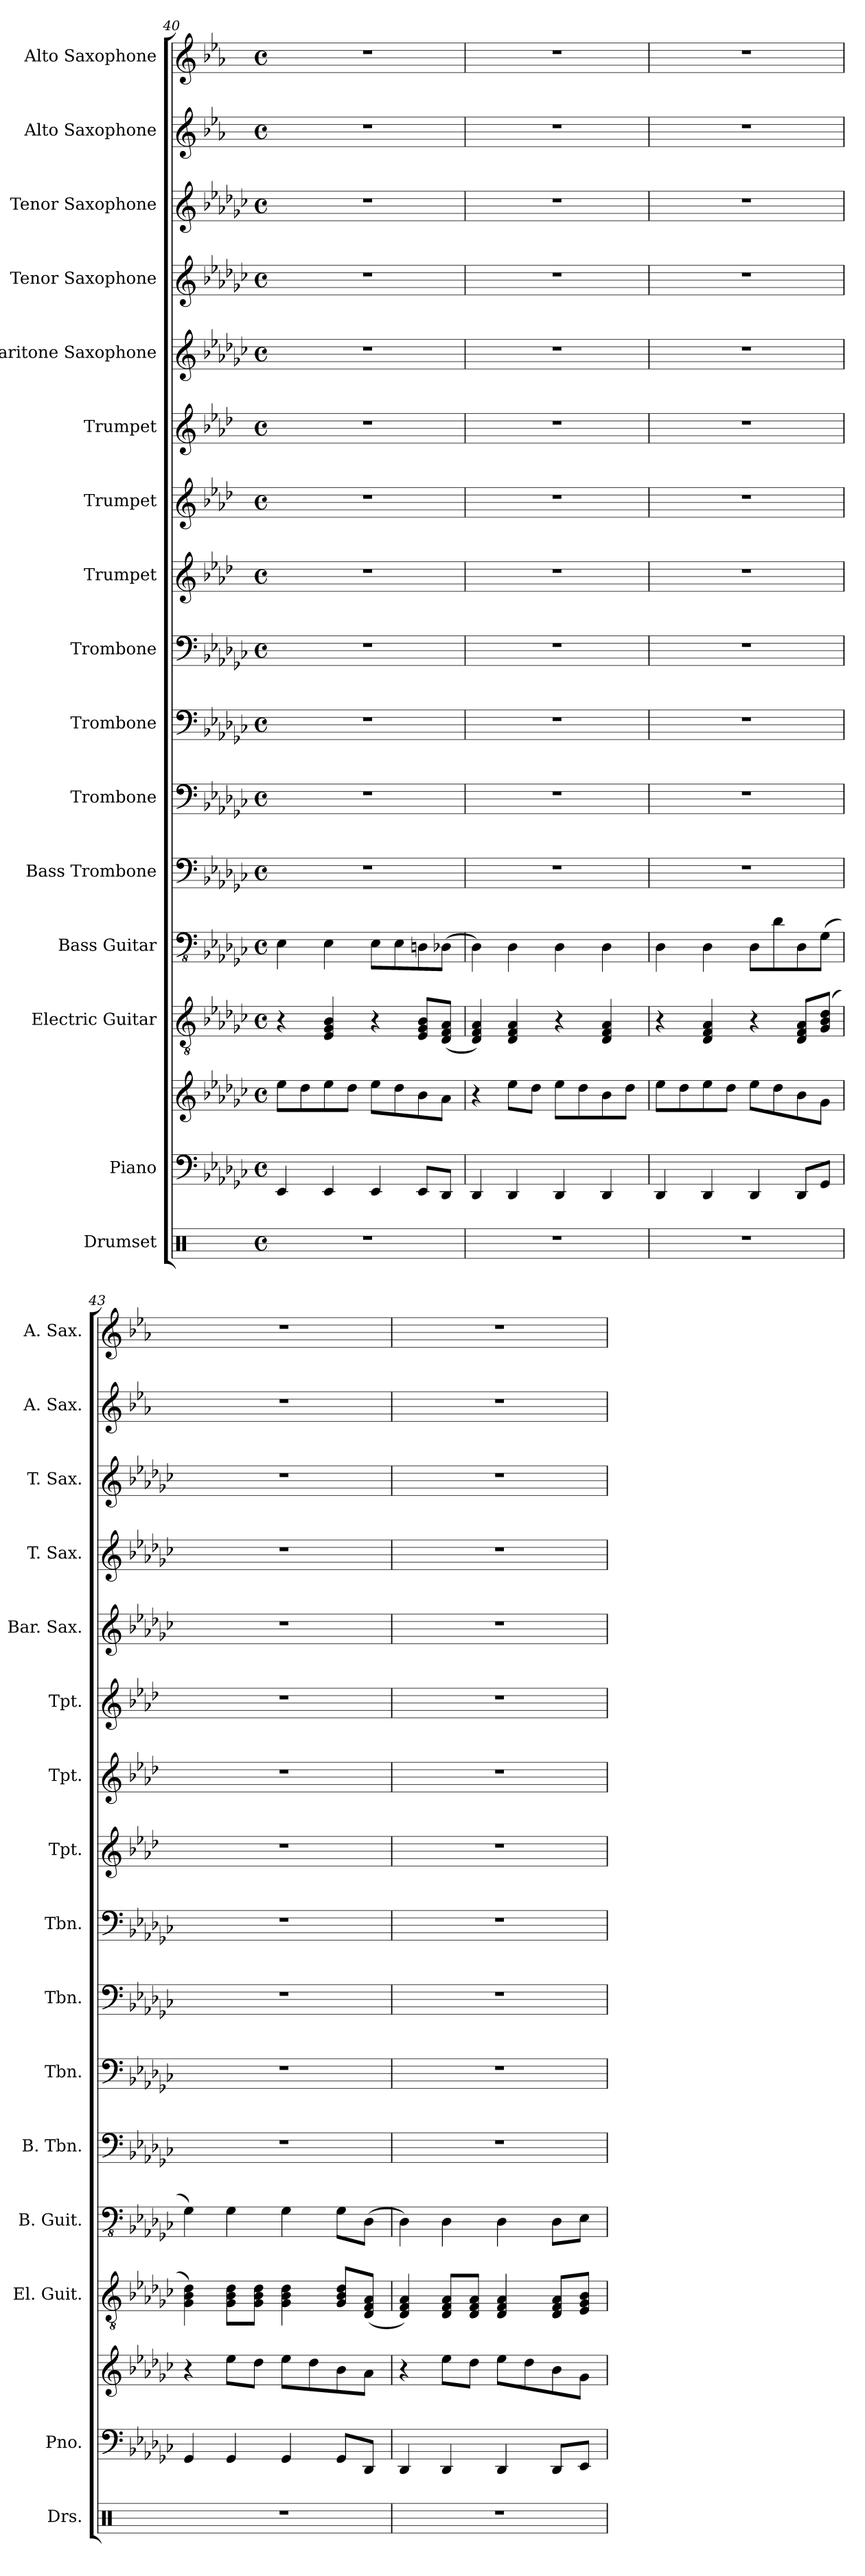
**kern	**kern	**kern	**kern	**kern	**kern	**kern	**kern	**kern	**kern	**kern	**kern	**kern	**kern	**kern	**kern	**kern
*part16	*part15	*part15	*part14	*part13	*part12	*part11	*part10	*part9	*part8	*part7	*part6	*part5	*part4	*part3	*part2	*part1
*staff17	*staff16	*staff15	*staff14	*staff13	*staff12	*staff11	*staff10	*staff9	*staff8	*staff7	*staff6	*staff5	*staff4	*staff3	*staff2	*staff1
*I"Drumset	*I"Piano	*	*I"Electric Guitar	*I"Bass Guitar	*I"Bass Trombone	*I"Trombone	*I"Trombone	*I"Trombone	*I"Trumpet	*I"Trumpet	*I"Trumpet	*I"Baritone Saxophone	*I"Tenor Saxophone	*I"Tenor Saxophone	*I"Alto Saxophone	*I"Alto Saxophone
*I'Drs.	*I'Pno.	*	*I'El. Guit.	*I'B. Guit.	*I'B. Tbn.	*I'Tbn.	*I'Tbn.	*I'Tbn.	*I'Tpt.	*I'Tpt.	*I'Tpt.	*I'Bar. Sax.	*I'T. Sax.	*I'T. Sax.	*I'A. Sax.	*I'A. Sax.
!!LO:PB:g=z
*clefX	*clefF4	*clefG2	*clefGv2	*clefFv4	*clefF4	*clefF4	*clefF4	*clefF4	*clefG2	*clefG2	*clefG2	*clefG2	*clefG2	*clefG2	*clefG2	*clefG2
*	*	*	*	*	*	*	*	*	*ITrd1c2	*ITrd1c2	*ITrd1c2	*ITrd12c21	*ITrd8c14	*ITrd8c14	*ITrd5c9	*ITrd5c9
*k[]	*k[b-e-a-d-g-c-]	*k[b-e-a-d-g-c-]	*k[b-e-a-d-g-c-]	*k[b-e-a-d-g-c-]	*k[b-e-a-d-g-c-]	*k[b-e-a-d-g-c-]	*k[b-e-a-d-g-c-]	*k[b-e-a-d-g-c-]	*k[b-e-a-d-g-c-]	*k[b-e-a-d-g-c-]	*k[b-e-a-d-g-c-]	*k[b-e-a-d-g-c-]	*k[b-e-a-d-g-c-]	*k[b-e-a-d-g-c-]	*k[b-e-a-d-g-c-]	*k[b-e-a-d-g-c-]
*M4/4	*M4/4	*M4/4	*M4/4	*M4/4	*M4/4	*M4/4	*M4/4	*M4/4	*M4/4	*M4/4	*M4/4	*M4/4	*M4/4	*M4/4	*M4/4	*M4/4
*met(c)	*met(c)	*met(c)	*met(c)	*met(c)	*met(c)	*met(c)	*met(c)	*met(c)	*met(c)	*met(c)	*met(c)	*met(c)	*met(c)	*met(c)	*met(c)	*met(c)
=40	=40	=40	=40	=40	=40	=40	=40	=40	=40	=40	=40	=40	=40	=40	=40	=40
1r	4EE-/	8ee-\L	4r	4EE-\	1r	1r	1r	1r	1r	1r	1r	1r	1r	1r	1r	1r
.	.	8dd-\	.	.	.	.	.	.	.	.	.	.	.	.	.	.
.	4EE-/	8ee-\	4E-/ 4G-/ 4B-/	4EE-\	.	.	.	.	.	.	.	.	.	.	.	.
.	.	8dd-\J	.	.	.	.	.	.	.	.	.	.	.	.	.	.
.	4EE-/	8ee-\L	4r	8EE-\L	.	.	.	.	.	.	.	.	.	.	.	.
.	.	8dd-\	.	8EE-\	.	.	.	.	.	.	.	.	.	.	.	.
.	8EE-/L	8b-\	8E-/ 8G-/ 8B-/L	8DDn\	.	.	.	.	.	.	.	.	.	.	.	.
.	8DD-/J	8a-\J	(8D-/ 8F/ 8A-/J	(8DD-X\J	.	.	.	.	.	.	.	.	.	.	.	.
=41	=41	=41	=41	=41	=41	=41	=41	=41	=41	=41	=41	=41	=41	=41	=41	=41
1r	4DD-/	4r	4D-/ 4F/ 4A-/)	4DD-\)	1r	1r	1r	1r	1r	1r	1r	1r	1r	1r	1r	1r
.	4DD-/	8ee-\L	4D-/ 4F/ 4A-/	4DD-\	.	.	.	.	.	.	.	.	.	.	.	.
.	.	8dd-\J	.	.	.	.	.	.	.	.	.	.	.	.	.	.
.	4DD-/	8ee-\L	4r	4DD-\	.	.	.	.	.	.	.	.	.	.	.	.
.	.	8dd-\	.	.	.	.	.	.	.	.	.	.	.	.	.	.
.	4DD-/	8b-\	4D-/ 4F/ 4A-/	4DD-\	.	.	.	.	.	.	.	.	.	.	.	.
.	.	8dd-\J	.	.	.	.	.	.	.	.	.	.	.	.	.	.
=42	=42	=42	=42	=42	=42	=42	=42	=42	=42	=42	=42	=42	=42	=42	=42	=42
1r	4DD-/	8ee-\L	4r	4DD-\	1r	1r	1r	1r	1r	1r	1r	1r	1r	1r	1r	1r
.	.	8dd-\	.	.	.	.	.	.	.	.	.	.	.	.	.	.
.	4DD-/	8ee-\	4D-/ 4F/ 4A-/	4DD-\	.	.	.	.	.	.	.	.	.	.	.	.
.	.	8dd-\J	.	.	.	.	.	.	.	.	.	.	.	.	.	.
.	4DD-/	8ee-\L	4r	8DD-\L	.	.	.	.	.	.	.	.	.	.	.	.
.	.	8dd-\	.	8D-\	.	.	.	.	.	.	.	.	.	.	.	.
.	8DD-/L	8b-\	8D-/ 8F/ 8A-/L	8DD-\	.	.	.	.	.	.	.	.	.	.	.	.
.	8GG-/J	8g-\J	(8G-/ 8B-/ 8d-/J	(8GG-\J	.	.	.	.	.	.	.	.	.	.	.	.
=43	=43	=43	=43	=43	=43	=43	=43	=43	=43	=43	=43	=43	=43	=43	=43	=43
1r	4GG-/	4r	4G-\ 4B-\ 4d-\)	4GG-\)	1r	1r	1r	1r	1r	1r	1r	1r	1r	1r	1r	1r
.	4GG-/	8ee-\L	8G-\ 8B-\ 8d-\L	4GG-\	.	.	.	.	.	.	.	.	.	.	.	.
.	.	8dd-\J	8G-\ 8B-\ 8d-\J	.	.	.	.	.	.	.	.	.	.	.	.	.
.	4GG-/	8ee-\L	4G-\ 4B-\ 4d-\	4GG-\	.	.	.	.	.	.	.	.	.	.	.	.
.	.	8dd-\	.	.	.	.	.	.	.	.	.	.	.	.	.	.
.	8GG-/L	8b-\	8G-/ 8B-/ 8d-/L	8GG-\L	.	.	.	.	.	.	.	.	.	.	.	.
.	8DD-/J	8a-\J	(8D-/ 8F/ 8A-/J	(8DD-\J	.	.	.	.	.	.	.	.	.	.	.	.
!!LO:PB:g=z
=44	=44	=44	=44	=44	=44	=44	=44	=44	=44	=44	=44	=44	=44	=44	=44	=44
1r	4DD-/	4r	4D-/ 4F/ 4A-/)	4DD-\)	1r	1r	1r	1r	1r	1r	1r	1r	1r	1r	1r	1r
.	4DD-/	8ee-\L	8D-/ 8F/ 8A-/L	4DD-\	.	.	.	.	.	.	.	.	.	.	.	.
.	.	8dd-\J	8D-/ 8F/ 8A-/J	.	.	.	.	.	.	.	.	.	.	.	.	.
.	4DD-/	8ee-\L	4D-/ 4F/ 4A-/	4DD-\	.	.	.	.	.	.	.	.	.	.	.	.
.	.	8dd-\	.	.	.	.	.	.	.	.	.	.	.	.	.	.
.	8DD-/L	8b-\	8D-/ 8F/ 8A-/L	8DD-\L	.	.	.	.	.	.	.	.	.	.	.	.
.	8EE-/J	8g-\J	8E-/ 8G-/ 8B-/J	8EE-\J	.	.	.	.	.	.	.	.	.	.	.	.
=	=	=	=	=	=	=	=	=	=	=	=	=	=	=	=	=
*-	*-	*-	*-	*-	*-	*-	*-	*-	*-	*-	*-	*-	*-	*-	*-	*-
